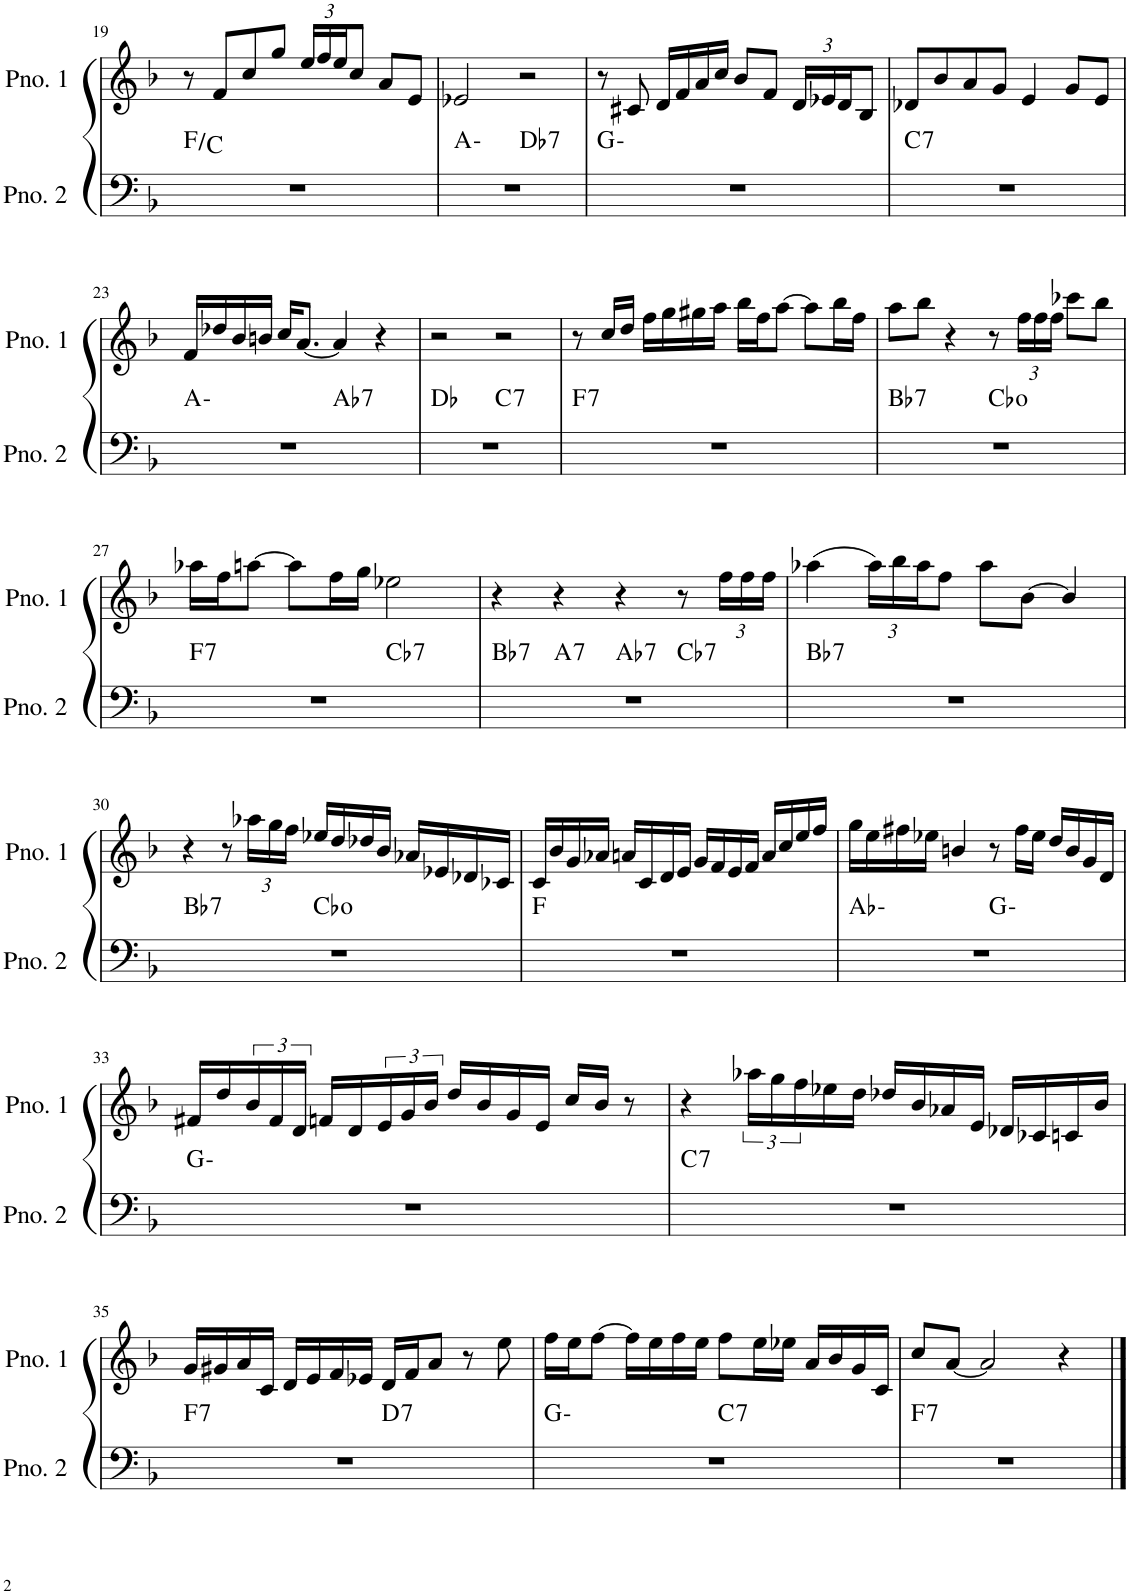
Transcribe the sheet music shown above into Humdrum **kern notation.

**kern	**harte	**kern
*part2	*part2	*part1
*staff2	*	*staff1
*I"ピアノ 2	*	*I"ピアノ 1
!!LO:PB:g=z
*clefF4	*	*clefG2
*k[b-]	*	*k[b-]
*M4/4	*	*M4/4
=19	=19	=19
1r	F:maj/5	8r
.	.	8f/L
.	.	8cc/
.	.	8gg/J
*	*	*Xbrackettup
.	.	24ee/LL
.	.	24ff/
.	.	24ee/J
.	.	8cc/J
.	.	8a/L
.	.	8e/J
=20	=20	=20
*^	*	*
1r	2ryy	A:min	2e-X/
!	!	!LO:H:kt=7	!
.	2ryy	Db:7	2r
*v	*v	*	*
=21	=21	=21
1r	G:min	8r
.	.	8c#X/
.	.	16d/LL
.	.	16f/
.	.	16a/
.	.	16cc/JJ
.	.	8b-/L
.	.	8f/J
.	.	24d/LL
.	.	24e-X/
.	.	24d/J
.	.	8B-/J
=22	=22	=22
!	!LO:H:kt=7	!
1r	C:7	8d-X/L
.	.	8b-/
.	.	8a/
.	.	8g/J
.	.	4e/
.	.	8g/L
.	.	8e/J
!!LO:LB:g=z
=23	=23	=23
*^	*	*
1r	2ryy	A:min	16f/LL
.	.	.	16dd-X/
.	.	.	16b-/
.	.	.	16bn/JJ
.	.	.	16cc/KL
.	.	.	[8.a/J
!	!	!LO:H:kt=7	!
.	2ryy	Ab:7	4a/]
.	.	.	4r
=24	=24	=24	=24
1r	2ryy	Db:maj	2r
!	!	!LO:H:kt=7	!
.	2ryy	C:7	2r
=25	=25	=25	=25
!	!	!LO:H:kt=7	!
*v	*v	*	*
1r	F:7	8r
.	.	16cc/LL
.	.	16dd/JJ
.	.	16ff\LL
.	.	16gg\
.	.	16gg#X\
.	.	16aa\JJ
.	.	16bb-\LL
.	.	16ff\J
.	.	[8aa\J
.	.	8aa\L]
.	.	16bb-\L
.	.	16ff\JJ
=26	=26	=26
!	!LO:H:kt=7	!
*^	*	*
1r	2ryy	Bb:7	8aa\L
.	.	.	8bb-\J
.	.	.	4r
.	2ryy	Cb:dim	8r
.	.	.	24ff\LL
.	.	.	24ff\
.	.	.	24ff\JJ
.	.	.	8ccc-X\L
.	.	.	8bb-\J
!!LO:LB:g=z
=27	=27	=27	=27
!	!	!LO:H:kt=7	!
1r	2ryy	F:7	16aa-X\LL
.	.	.	16ff\J
.	.	.	[8aan\J
.	.	.	8aa\L]
.	.	.	16ff\L
.	.	.	16gg\JJ
!	!	!LO:H:kt=7	!
.	2ryy	Cb:7	2ee-X\
=28	=28	=28	=28
!	!	!LO:H:kt=7	!
*^	*^	*	*
1r	4ryy	2ryy	2.ryy	Bb:7	4r
!	!	!	!	!LO:H:kt=7	!
.	2.ryy	.	.	A:7	4r
!	!	!	!	!LO:H:kt=7	!
.	.	2ryy	.	Ab:7	4r
!	!	!	!	!LO:H:kt=7	!
.	.	.	4ryy	Cb:7	8r
.	.	.	.	.	24ff\LL
.	.	.	.	.	24ff\
.	.	.	.	.	24ff\JJ
=29	=29	=29	=29	=29	=29
!	!	!	!	!LO:H:kt=7	!
*v	*v	*v	*v	*	*
1r	Bb:7	(4aa-X\
.	.	24aa-\LL)
.	.	24bb-\
.	.	24aa-\J
.	.	8ff\J
.	.	8aa-\L
.	.	[8b-\J
.	.	4b-/]
!!LO:LB:g=z
=30	=30	=30
!	!LO:H:kt=7	!
*^	*	*
1r	2ryy	Bb:7	4r
.	.	.	8r
.	.	.	24aa-X\LL
.	.	.	24gg\
.	.	.	24ff\JJ
.	2ryy	Cb:dim	16ee-X/LL
.	.	.	16dd/
.	.	.	16dd-X/
.	.	.	16b-/JJ
.	.	.	16a-X/LL
.	.	.	16e-X/
.	.	.	16d-X/
.	.	.	16c-X/JJ
*v	*v	*	*
=31	=31	=31
1r	F:maj	16c/LL
.	.	16b-/
.	.	16g/
.	.	16a-X/JJ
.	.	16an/LL
.	.	16c/
.	.	16d/
.	.	16e/JJ
.	.	16g/LL
.	.	16f/
.	.	16e/
.	.	16f/JJ
.	.	16a/LL
.	.	16cc/
.	.	16ee/
.	.	16ff/JJ
=32	=32	=32
*^	*	*
1r	2ryy	Ab:min	16gg\LL
.	.	.	16ee\
.	.	.	16ff#X\
.	.	.	16ee-X\JJ
.	.	.	4bn/
.	2ryy	G:min	8r
.	.	.	16ff#\LL
.	.	.	16ee-\JJ
.	.	.	16dd/LL
.	.	.	16b/
.	.	.	16g/
.	.	.	16d/JJ
*v	*v	*	*
!!LO:LB:g=z
=33	=33	=33
1r	G:min	16f#X/LL
.	.	16dd/
*	*	*brackettup
.	.	24b-/
.	.	24f#/
.	.	24d/JJ
.	.	16fn/LL
.	.	16d/
.	.	24e/
.	.	24g/
.	.	24b-/JJ
.	.	16dd/LL
.	.	16b-/
.	.	16g/
.	.	16e/JJ
.	.	16cc/LL
.	.	16b-/JJ
.	.	8r
=34	=34	=34
!	!LO:H:kt=7	!
1r	C:7	4r
.	.	24aa-X\LL
.	.	24gg\
.	.	24ff\
.	.	16ee-X\
.	.	16dd\JJ
.	.	16dd-X/LL
.	.	16b-/
.	.	16a-X/
.	.	16e/JJ
.	.	16d-X/LL
.	.	16c-X/
.	.	16cn/
.	.	16b-/JJ
!!LO:LB:g=z
=35	=35	=35
!	!LO:H:kt=7	!
*^	*	*
1r	2ryy	F:7	16g/LL
.	.	.	16g#X/
.	.	.	16a/
.	.	.	16c/JJ
.	.	.	16d/LL
.	.	.	16e/
.	.	.	16f/
.	.	.	16e-X/JJ
!	!	!LO:H:kt=7	!
.	2ryy	D:7	16d/LL
.	.	.	16f/J
.	.	.	8a/J
.	.	.	8r
.	.	.	8ee\
=36	=36	=36	=36
1r	2ryy	G:min	16ff\LL
.	.	.	16ee\J
.	.	.	[8ff\J
.	.	.	16ff\LL]
.	.	.	16ee\
.	.	.	16ff\
.	.	.	16ee\JJ
!	!	!LO:H:kt=7	!
.	2ryy	C:7	8ff\L
.	.	.	16ee\L
.	.	.	16ee-X\JJ
.	.	.	16a/LL
.	.	.	16b-/
.	.	.	16g/
.	.	.	16c/JJ
=37	=37	=37	=37
!	!	!LO:H:kt=7	!
*v	*v	*	*
1r	F:7	8cc/L
.	.	[8a/J
.	.	2a/]
.	.	4r
==	==	==
*-	*-	*-
